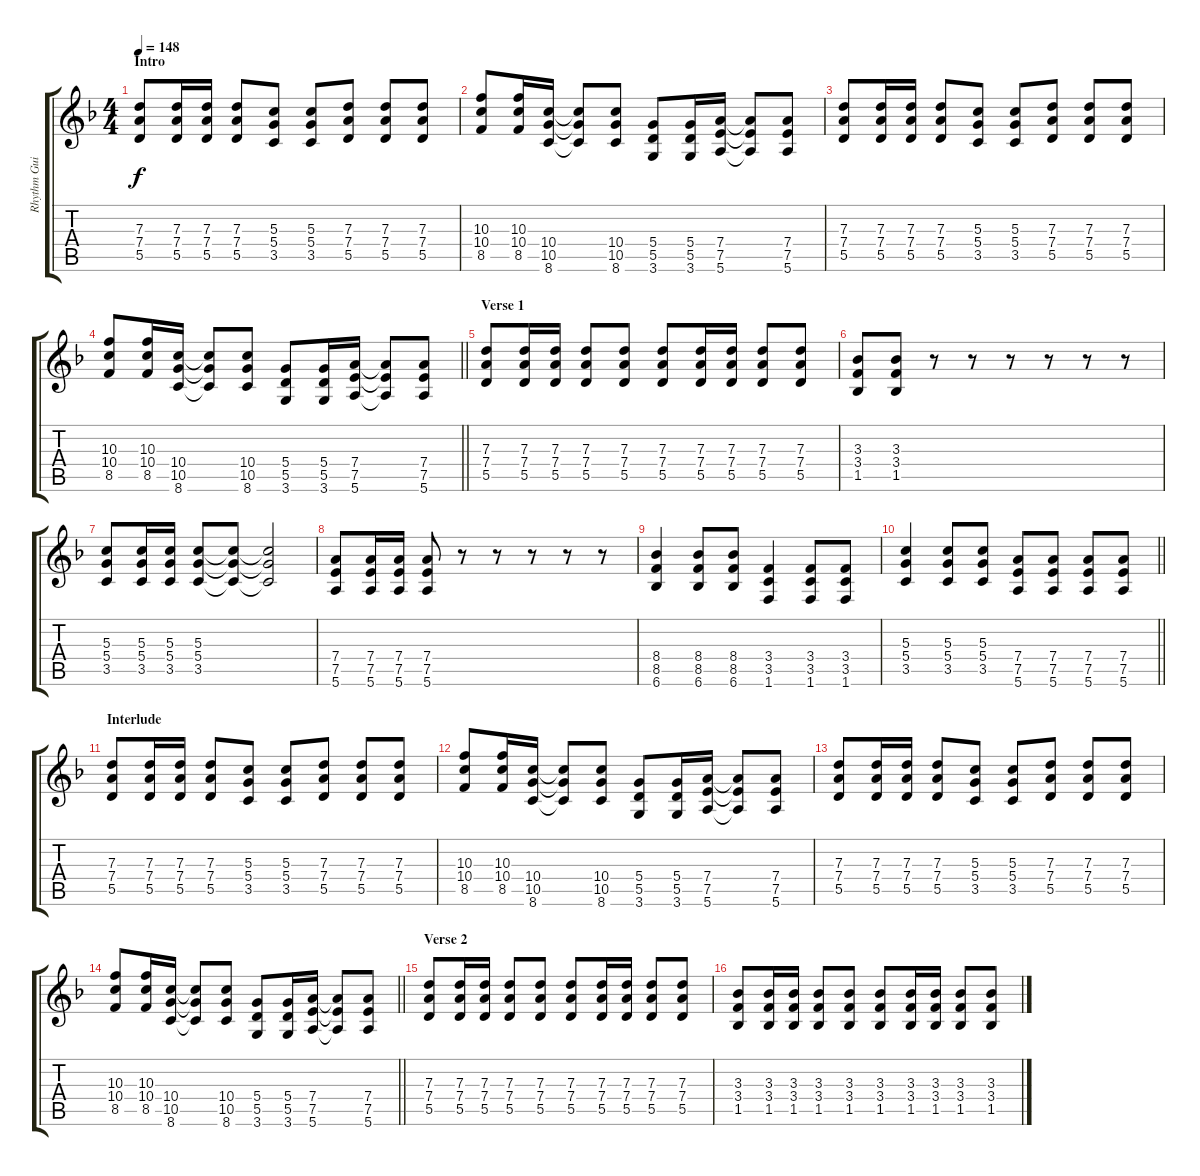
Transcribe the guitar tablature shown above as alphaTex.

\track ("Rhythm Guitar 2 (Greg Hetson)" "Rhythm Gui") {instrument overdrivenguitar}
\staff {score tabs}
\tuning (E4 B3 G3 D3 A2 E2) {hide}
\ts (4 4)
\section ("" "Intro")
\tempo 148
\clef g2
\ks f
(7.3 7.4 5.5).8{dy f instrument overdrivenguitar} (7.3 7.4 5.5).16 (7.3 7.4 5.5).16 (7.3 7.4 5.5).8 (5.3 5.4 3.5).8 (5.3 5.4 3.5).8 (7.3 7.4 5.5).8 (7.3 7.4 5.5).8 (7.3 7.4 5.5).8 |
(10.3 10.4 8.5).8 (10.3 10.4 8.5).16 (10.4 10.5 8.6).16 (10.4{t} 10.5{t} 8.6{t}).8 (10.4 10.5 8.6).8 (5.4 5.5 3.6).8 (5.4 5.5 3.6).16 (7.4 7.5 5.6).16 (7.4{t} 7.5{t} 5.6{t}).8 (7.4 7.5 5.6).8 |
(7.3 7.4 5.5).8 (7.3 7.4 5.5).16 (7.3 7.4 5.5).16 (7.3 7.4 5.5).8 (5.3 5.4 3.5).8 (5.3 5.4 3.5).8 (7.3 7.4 5.5).8 (7.3 7.4 5.5).8 (7.3 7.4 5.5).8 |
\barLineRight lightlight
(10.3 10.4 8.5).8 (10.3 10.4 8.5).16 (10.4 10.5 8.6).16 (10.4{t} 10.5{t} 8.6{t}).8 (10.4 10.5 8.6).8 (5.4 5.5 3.6).8 (5.4 5.5 3.6).16 (7.4 7.5 5.6).16 (7.4{t} 7.5{t} 5.6{t}).8 (7.4 7.5 5.6).8 |
\section ("" "Verse 1")
(7.3 7.4 5.5).8 (7.3 7.4 5.5).16 (7.3 7.4 5.5).16 (7.3 7.4 5.5).8 (7.3 7.4 5.5).8 (7.3 7.4 5.5).8 (7.3 7.4 5.5).16 (7.3 7.4 5.5).16 (7.3 7.4 5.5).8 (7.3 7.4 5.5).8 |
(3.3 3.4 1.5).8 (3.3 3.4 1.5).8 r.8 r.8 r.8 r.8 r.8 r.8 |
(5.3 5.4 3.5).8 (5.3 5.4 3.5).16 (5.3 5.4 3.5).16 (5.3 5.4 3.5).8 (5.3{t} 5.4{t} 3.5{t}).8 (5.3{t} 5.4{t} 3.5{t}).2 |
(7.4 7.5 5.6).8 (7.4 7.5 5.6).16 (7.4 7.5 5.6).16 (7.4 7.5 5.6).8 r.8 r.8 r.8 r.8 r.8 |
(8.4 8.5 6.6).4 (8.4 8.5 6.6).8 (8.4 8.5 6.6).8 (3.4 3.5 1.6).4 (3.4 3.5 1.6).8 (3.4 3.5 1.6).8 |
\barLineRight lightlight
(5.3 5.4 3.5).4 (5.3 5.4 3.5).8 (5.3 5.4 3.5).8 (7.4 7.5 5.6).8 (7.4 7.5 5.6).8 (7.4 7.5 5.6).8 (7.4 7.5 5.6).8 |
\section ("" "Interlude")
(7.3 7.4 5.5).8 (7.3 7.4 5.5).16 (7.3 7.4 5.5).16 (7.3 7.4 5.5).8 (5.3 5.4 3.5).8 (5.3 5.4 3.5).8 (7.3 7.4 5.5).8 (7.3 7.4 5.5).8 (7.3 7.4 5.5).8 |
(10.3 10.4 8.5).8 (10.3 10.4 8.5).16 (10.4 10.5 8.6).16 (10.4{t} 10.5{t} 8.6{t}).8 (10.4 10.5 8.6).8 (5.4 5.5 3.6).8 (5.4 5.5 3.6).16 (7.4 7.5 5.6).16 (7.4{t} 7.5{t} 5.6{t}).8 (7.4 7.5 5.6).8 |
(7.3 7.4 5.5).8 (7.3 7.4 5.5).16 (7.3 7.4 5.5).16 (7.3 7.4 5.5).8 (5.3 5.4 3.5).8 (5.3 5.4 3.5).8 (7.3 7.4 5.5).8 (7.3 7.4 5.5).8 (7.3 7.4 5.5).8 |
\barLineRight lightlight
(10.3 10.4 8.5).8 (10.3 10.4 8.5).16 (10.4 10.5 8.6).16 (10.4{t} 10.5{t} 8.6{t}).8 (10.4 10.5 8.6).8 (5.4 5.5 3.6).8 (5.4 5.5 3.6).16 (7.4 7.5 5.6).16 (7.4{t} 7.5{t} 5.6{t}).8 (7.4 7.5 5.6).8 |
\section ("" "Verse 2")
(7.3 7.4 5.5).8 (7.3 7.4 5.5).16 (7.3 7.4 5.5).16 (7.3 7.4 5.5).8 (7.3 7.4 5.5).8 (7.3 7.4 5.5).8 (7.3 7.4 5.5).16 (7.3 7.4 5.5).16 (7.3 7.4 5.5).8 (7.3 7.4 5.5).8 |
(3.3 3.4 1.5).8 (3.3 3.4 1.5).16 (3.3 3.4 1.5).16 (3.3 3.4 1.5).8 (3.3 3.4 1.5).8 (3.3 3.4 1.5).8 (3.3 3.4 1.5).16 (3.3 3.4 1.5).16 (3.3 3.4 1.5).8 (3.3 3.4 1.5).8
